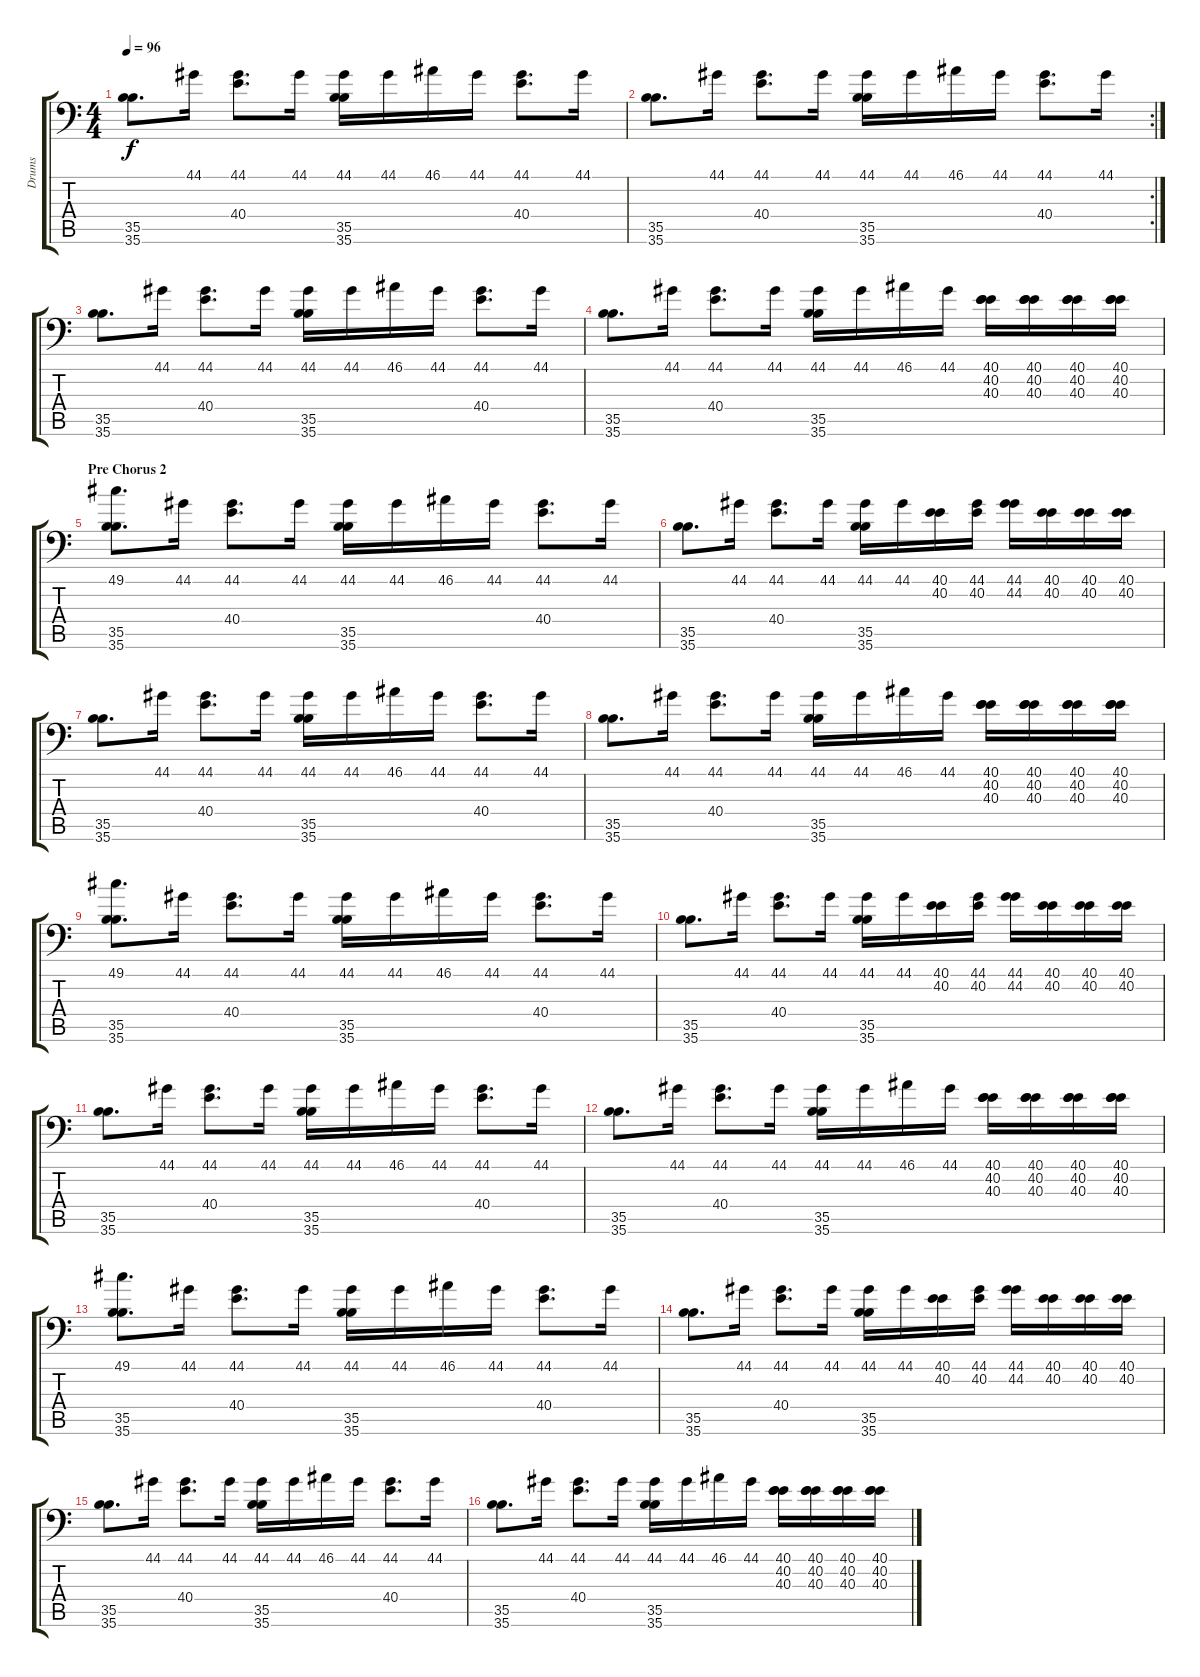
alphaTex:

\track ("Drums" "Drums") {instrument acousticgrandpiano}
\staff {score tabs}
\tuning (C-1 C-1 C-1 C-1 C-1 C-1) {hide}
\ts (4 4)
\tempo 96
\clef f4
\ks c
(35.5 35.6).8{d dy f} 44.1.16 (44.1 40.4).8{d} 44.1.16 (44.1 35.5 35.6).16 44.1.16 46.1.16 44.1.16 (44.1 40.4).8{d} 44.1.16 |
\rc 2
(35.5 35.6).8{d} 44.1.16 (44.1 40.4).8{d} 44.1.16 (44.1 35.5 35.6).16 44.1.16 46.1.16 44.1.16 (44.1 40.4).8{d} 44.1.16 |
(35.5 35.6).8{d} 44.1.16 (44.1 40.4).8{d} 44.1.16 (44.1 35.5 35.6).16 44.1.16 46.1.16 44.1.16 (44.1 40.4).8{d} 44.1.16 |
(35.5 35.6).8{d} 44.1.16 (44.1 40.4).8{d} 44.1.16 (44.1 35.5 35.6).16 44.1.16 46.1.16 44.1.16 (40.1 40.2 40.3).16 (40.1 40.2 40.3).16 (40.1 40.2 40.3).16 (40.1 40.2 40.3).16 |
\section ("" "Pre Chorus 2")
(49.1 35.5 35.6).8{d} 44.1.16 (44.1 40.4).8{d} 44.1.16 (44.1 35.5 35.6).16 44.1.16 46.1.16 44.1.16 (44.1 40.4).8{d} 44.1.16 |
(35.5 35.6).8{d} 44.1.16 (44.1 40.4).8{d} 44.1.16 (44.1 35.5 35.6).16 44.1.16 (40.1 40.2).16 (44.1 40.2).16 (44.1 44.2).16 (40.1 40.2).16 (40.1 40.2).16 (40.1 40.2).16 |
(35.5 35.6).8{d} 44.1.16 (44.1 40.4).8{d} 44.1.16 (44.1 35.5 35.6).16 44.1.16 46.1.16 44.1.16 (44.1 40.4).8{d} 44.1.16 |
(35.5 35.6).8{d} 44.1.16 (44.1 40.4).8{d} 44.1.16 (44.1 35.5 35.6).16 44.1.16 46.1.16 44.1.16 (40.1 40.2 40.3).16 (40.1 40.2 40.3).16 (40.1 40.2 40.3).16 (40.1 40.2 40.3).16 |
(49.1 35.5 35.6).8{d} 44.1.16 (44.1 40.4).8{d} 44.1.16 (44.1 35.5 35.6).16 44.1.16 46.1.16 44.1.16 (44.1 40.4).8{d} 44.1.16 |
(35.5 35.6).8{d} 44.1.16 (44.1 40.4).8{d} 44.1.16 (44.1 35.5 35.6).16 44.1.16 (40.1 40.2).16 (44.1 40.2).16 (44.1 44.2).16 (40.1 40.2).16 (40.1 40.2).16 (40.1 40.2).16 |
(35.5 35.6).8{d} 44.1.16 (44.1 40.4).8{d} 44.1.16 (44.1 35.5 35.6).16 44.1.16 46.1.16 44.1.16 (44.1 40.4).8{d} 44.1.16 |
(35.5 35.6).8{d} 44.1.16 (44.1 40.4).8{d} 44.1.16 (44.1 35.5 35.6).16 44.1.16 46.1.16 44.1.16 (40.1 40.2 40.3).16 (40.1 40.2 40.3).16 (40.1 40.2 40.3).16 (40.1 40.2 40.3).16 |
(49.1 35.5 35.6).8{d} 44.1.16 (44.1 40.4).8{d} 44.1.16 (44.1 35.5 35.6).16 44.1.16 46.1.16 44.1.16 (44.1 40.4).8{d} 44.1.16 |
(35.5 35.6).8{d} 44.1.16 (44.1 40.4).8{d} 44.1.16 (44.1 35.5 35.6).16 44.1.16 (40.1 40.2).16 (44.1 40.2).16 (44.1 44.2).16 (40.1 40.2).16 (40.1 40.2).16 (40.1 40.2).16 |
(35.5 35.6).8{d} 44.1.16 (44.1 40.4).8{d} 44.1.16 (44.1 35.5 35.6).16 44.1.16 46.1.16 44.1.16 (44.1 40.4).8{d} 44.1.16 |
(35.5 35.6).8{d} 44.1.16 (44.1 40.4).8{d} 44.1.16 (44.1 35.5 35.6).16 44.1.16 46.1.16 44.1.16 (40.1 40.2 40.3).16 (40.1 40.2 40.3).16 (40.1 40.2 40.3).16 (40.1 40.2 40.3).16
